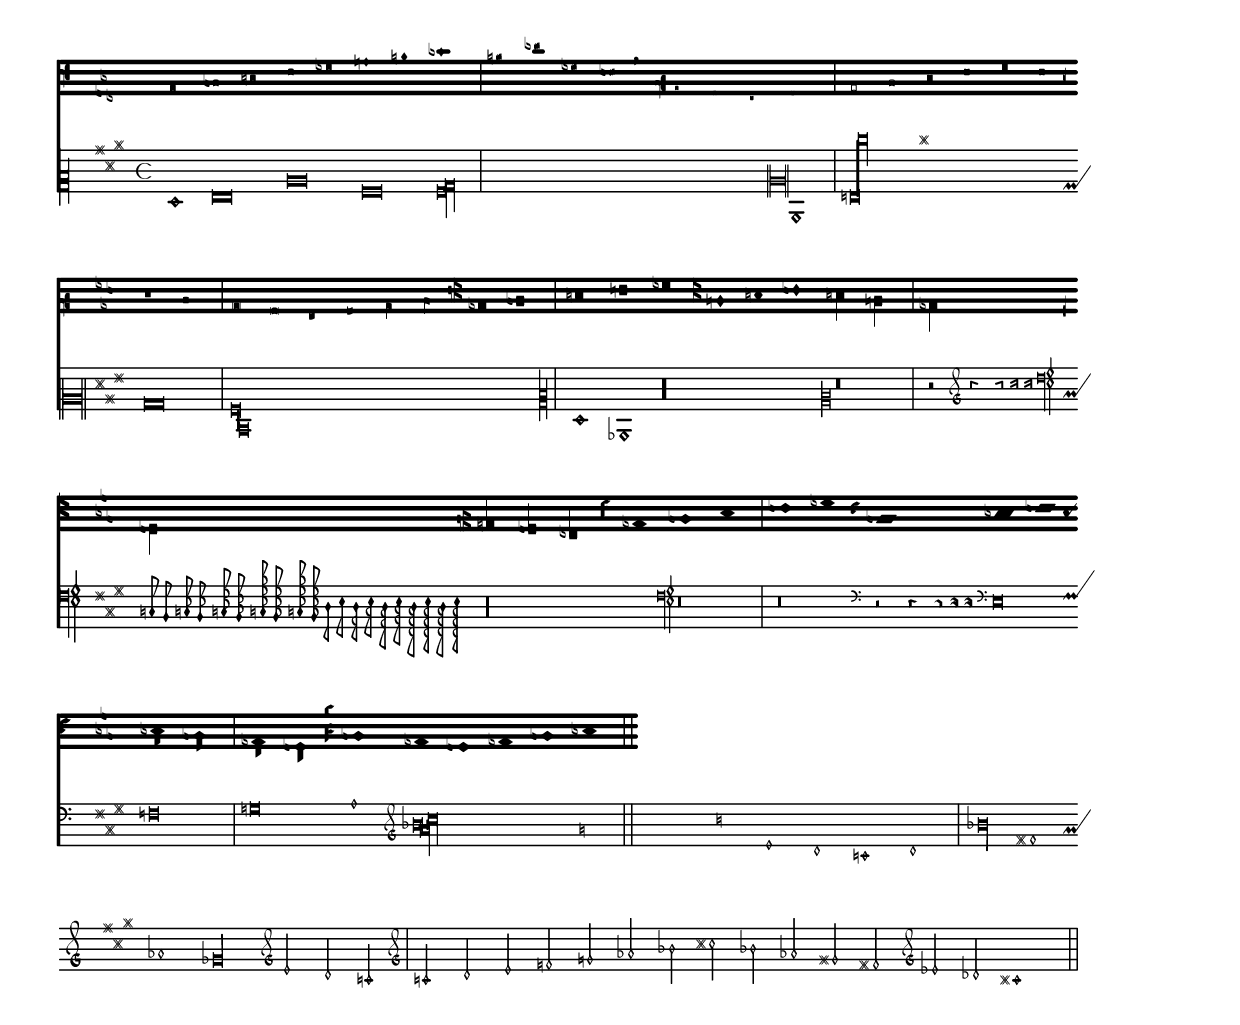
%% Do not edit this file; it is auto-generated from LSR http://lsr.dsi.unimi.it
%% This file is in the public domain.
\version "2.13.0"

\header {
  lsrtags = "ancient-notation"

  texidoces = "
Aquí se muestran muchos (¿o quizá todos?) de los símbolos que
están contemplados por la capacidad de LilyPond para la música
antigua.
"

  doctitlees = "Tipografía de música antigua"

  texidocfr ="
Voici comment graver la plupart, sinon tous les symboles que
LilyPond prend en charge en matière de musique ancienne.

"
  doctitlefr = "Gravure de musique ancienne"

  texidoc = "
Shown here are many (all?) of the symbols that are included in
LilyPond's support for ancient notation.



"
  doctitle = "Ancient fonts"
} % begin verbatim

upperStaff = \new VaticanaStaff = "upperStaff" <<
  \context VaticanaVoice <<
    \transpose c c {
      
      \override NoteHead #'style = #'vaticana.punctum
      \key es \major
      \clef "vaticana-fa2"
      c1 des e f ges
      
      \override NoteHead #'style = #'vaticana.inclinatum
      a! b ces'
      \bar "|"
      % \break % 1 (8*1)
      
      \override NoteHead #'style = #'vaticana.quilisma
      b! des'! ges! fes!
      \breathe
      \clef "vaticana-fa1"
      \override NoteHead #'style = #'vaticana.plica
      es d
      \override NoteHead #'style = #'vaticana.reverse.plica
      c d
      \bar "|"
      % \break %2 (8*1)
      
      \override NoteHead #'style = #'vaticana.punctum.cavum
      es f
      \override NoteHead #'style = #'vaticana.lpes
      g as
      \override NoteHead #'style = #'vaticana.upes
      bes as
      \override NoteHead #'style = #'vaticana.vupes
      g f
      \override NoteHead #'style = #'vaticana.linea.punctum
      \once \override Staff.BarLine #'bar-size = #2.0 \bar "|"
      % \break % 3 (8*1)
      
      es d
      \override NoteHead #'style = #'vaticana.epiphonus
      c d
      \override NoteHead #'style = #'vaticana.cephalicus
      es f
      
      \override Staff.KeySignature #'glyph-name-alist = #alteration-medicaea-glyph-name-alist
      \override Staff.Accidental #'glyph-name-alist = #alteration-medicaea-glyph-name-alist
      \override Staff.Custos #'style = #'medicaea
      \override NoteHead #'style = #'medicaea.punctum
      \clef "medicaea-fa2"
      ces des
      \bar "|"
      % \break % 4 (8*1)
      
      e! f! ges
      \clef "medicaea-do2"
      \override NoteHead #'style = #'medicaea.inclinatum
      a! b! ces'
      \override NoteHead #'style = #'medicaea.virga
      b! a!
      \bar "|"
      % \break % 5 (8*1)
      
      ges fes
      \clef "medicaea-fa1"
      \override NoteHead #'style = #'medicaea.rvirga
      e des ces
      
      \override Staff.KeySignature #'glyph-name-alist = #alteration-hufnagel-glyph-name-alist
      \override Staff.Accidental #'glyph-name-alist = #alteration-hufnagel-glyph-name-alist
      \override Staff.Custos #'style = #'hufnagel
      \override NoteHead #'style = #'hufnagel.punctum
      \clef "hufnagel-fa2"
      ces des es
      \bar "|"
      % \break % 6 (8*1)
      
      fes ges
      \clef "hufnagel-do2"
      \override NoteHead #'style = #'hufnagel.lpes
      as! bes! ces'
      \override NoteHead #'style = #'hufnagel.virga
      bes! as!
      \bar "|"
      % \break % 7 (8*1)
      
      ges! fes!
      \clef "hufnagel-do-fa"
      \override NoteHead #'style = #'hufnagel.punctum
      es! des ces des! es! fes!
      \bar "||"
      % \break % 8 (8*1)
      
      s32*1
      % \break % 12 (32*1)
    }
  >>
>>

lowerStaff = \new MensuralStaff = "lowerStaff" <<
  \context MensuralVoice <<
    \transpose c c {
      
      \key a \major
      cis'1 d'\breve gis'\breve e'\breve \[ e'\longa fis'\longa \]
      \set Staff.forceClef = ##t
      \clef "neomensural-c2"
      cis1
      \bar "|"
      % \break % 2 (16*1)
      
      \[ g\breve dis''\longa \]
      b\breve \[ a\longa d\longa \]
      \clef "petrucci-c2"
      % \break % 4 (16*1)
      
      fis1 ces1
      \clef "petrucci-c2"
      r\longa
      \set Staff.forceClef = ##t
      \clef "mensural-c2"
      r\breve
      \bar "|"
      % \break % 5 (8*1)
      
      r2
      \clef "mensural-g"
      r4 r8 r16 r16
      \override NoteHead #'style = #'mensural
      \override Rest #'style = #'mensural
      \clef "petrucci-f"
      c8 b, c16 b, c32 b, c64 b, c64 b,
      d8 e d16 e d32 e d64 e d64 e
      r\longa
      \set Staff.forceClef = ##t
      \clef "petrucci-f"
      r\breve
      \bar "|"
      % \break % 6 (8*1)
      
      r\breve 
      \clef "mensural-f"
      r2 r4 r8 r16 r16
      
      \set Staff.forceClef = ##t
      \clef "mensural-f"
      e\breve f g a1
      \clef "mensural-g"
      % \break % 7 (8*1)
      
      \[ bes'!\longa a'!\longa c''!\longa \]
      e'1 d' c' d' \bar "|"
      \bar "|"
      % \break % 9 (16*1)
      
      bes'!\longa fis'!1 as'!1 ges'!\longa % lig
      \set Staff.forceClef = ##t
      \clef "mensural-g"
      e'2 d' c' \bar "|"
      % \break % 11 (16*1)
      
      \set Staff.forceClef = ##t
      \clef "petrucci-g"
      c'2 d' e' f'
      \clef "petrucci-g"
      g' as'! bes'! cis''!
      bes'! as'! gis'! fis'!
      \set Staff.forceClef = ##t
      \clef "mensural-g"
      es'! des'! cis'!1 \bar "||"
      % \break % 12 (8*1)
    }
  >>
>>

\paper {
  line-thickness = #(/ staff-space 5.0)
}

\score {
  <<
    \upperStaff
    \lowerStaff
  >>
  \layout {
    indent = 0.0
    line-width = 17.25\cm
    \context {
      \Score
      timing = ##f
    }
    \context {
      \MensuralVoice
      \override NoteHead #'style = #'neomensural
      \override Rest #'style = #'neomensural
      \override Stem #'flag-style = #'mensural
      \override Stem #'thickness = #1.0
    }
    \context {
      \MensuralStaff
      \revert  BarLine #'transparent
      \override KeySignature #'glyph-name-alist = #alteration-mensural-glyph-name-alist
      clefGlyph = #"clefs.petrucci.c2"
    }
    \context {
      \VaticanaStaff
      \revert  BarLine #'transparent
      \override StaffSymbol #'thickness = #2.0
      \override KeySignature #'glyph-name-alist = #alteration-vaticana-glyph-name-alist
      \override Custos #'neutral-position = #4
    }
  }
}
